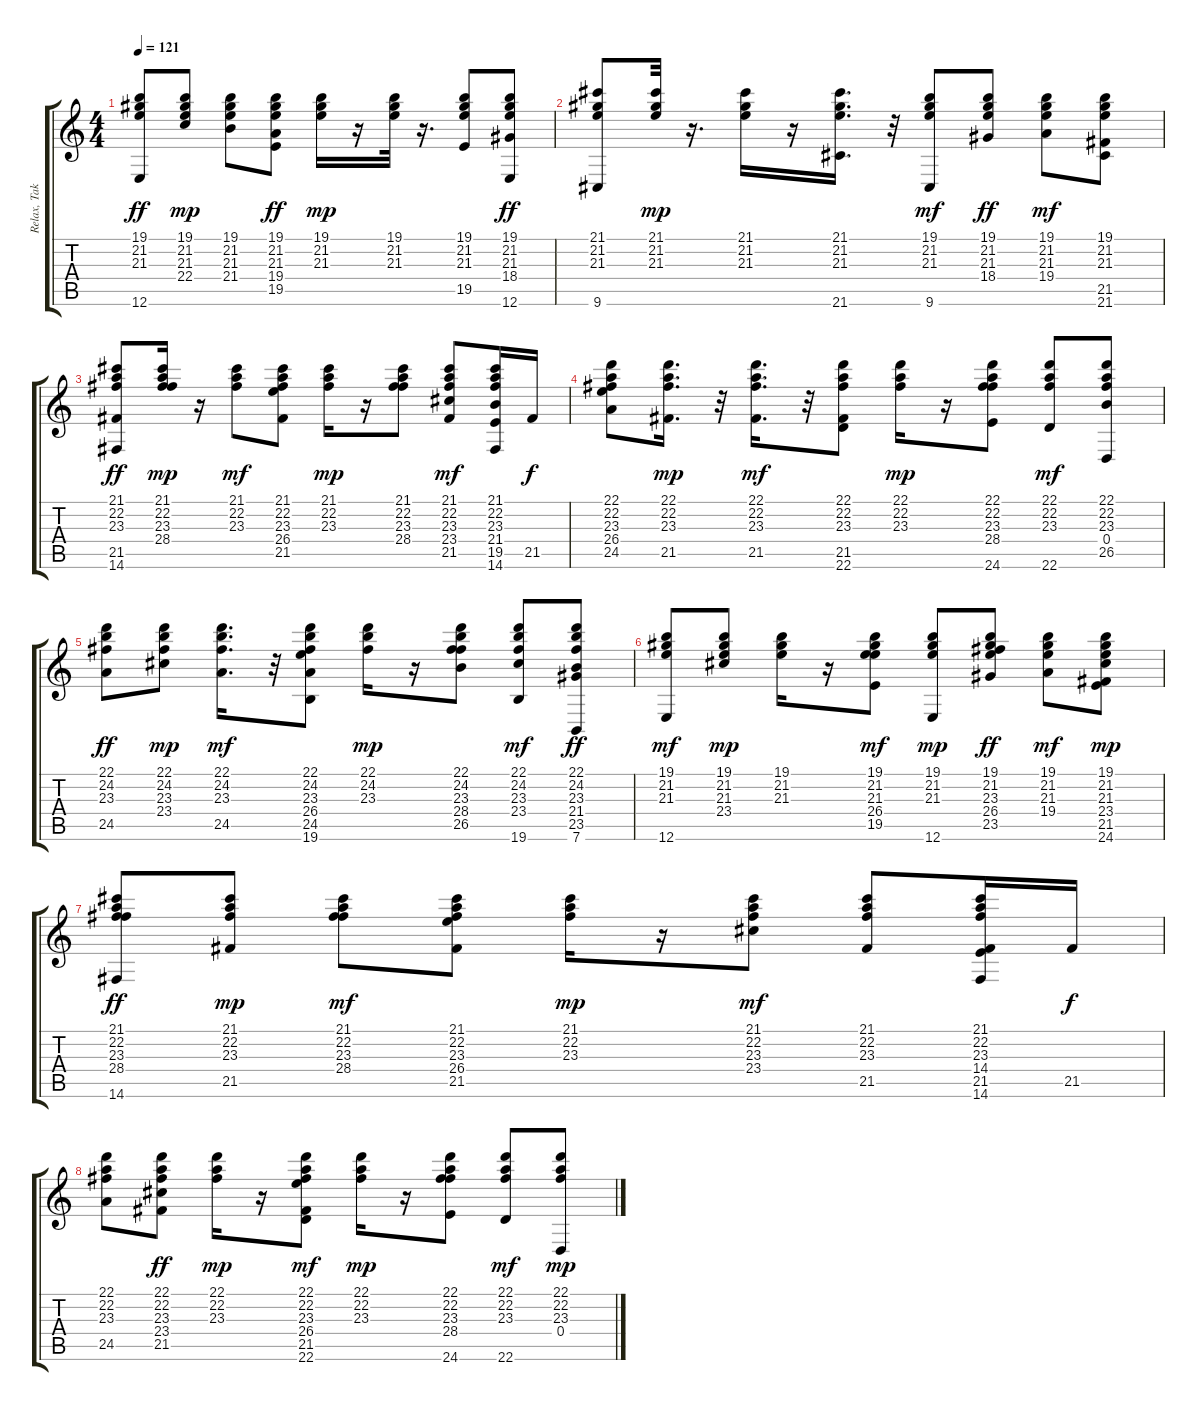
\track ("Relax, Take It Easy - Mika" "Relax, Tak") {instrument glockenspiel}
\staff {score tabs}
\tuning (E4 B3 G3 D3 A2 E2) {hide}
\ts (4 4)
\tempo 121
\clef g2
\ks c
(19.1 21.2 21.3 12.6).8{dy ff} (19.1 21.2 21.3 22.4).8{dy mp} (19.1 21.2 21.3 21.4).8 (19.1 21.2 21.3 19.4 19.5).8{dy ff} (19.1 21.2 21.3).16{dy mp} r.16 (19.1 21.2 21.3).32 r.16{d} (19.1 21.2 21.3 19.5).8 (19.1 21.2 21.3 18.4 12.6).8{dy ff} |
(21.1 21.2 21.3 9.6).8 (21.1 21.2 21.3).32{dy mp} r.16{d} (21.1 21.2 21.3).16 r.16 (21.1 21.2 21.3 21.6).16{d} r.32 (19.1 21.2 21.3 9.6).8{dy mf} (19.1 21.2 21.3 18.4).8{dy ff instrument sopranosax} (19.1 21.2 21.3 19.4).8{dy mf} (19.1 21.2 21.3 21.5 21.6).8 |
(21.1 22.2 23.3 21.5 14.6).8{dy ff instrument lead2sawtooth} (21.1 22.2 23.3 28.4).16{dy mp} r.16 (21.1 22.2 23.3).8{dy mf} (21.1 22.2 23.3 26.4 21.5).8 (21.1 22.2 23.3).16{dy mp} r.16 (21.1 22.2 23.3 28.4).8 (21.1 22.2 23.3 23.4 21.5).8{dy mf} (21.1 22.2 23.3 21.4 19.5 14.6).16 21.5.16{dy f} |
(22.1 22.2 23.3 26.4 24.5).8 (22.1 22.2 23.3 21.5).16{d dy mp} r.32 (22.1 22.2 23.3 21.5).16{d dy mf} r.32 (22.1 22.2 23.3 21.5 22.6).8 (22.1 22.2 23.3).16{dy mp} r.16 (22.1 22.2 23.3 28.4 24.6).8 (22.1 22.2 23.3 22.6).8{dy mf} (22.1 22.2 23.3 0.4 26.5).8 |
(22.1 24.2 23.3 24.5).8{dy ff} (22.1 24.2 23.3 23.4).8{dy mp} (22.1 24.2 23.3 24.5).16{d dy mf} r.32 (22.1 24.2 23.3 26.4 24.5 19.6).8 (22.1 24.2 23.3).16{dy mp} r.16 (22.1 24.2 23.3 28.4 26.5).8 (22.1 24.2 23.3 23.4 19.6).8{dy mf} (22.1 24.2 23.3 21.4 23.5 7.6).8{dy ff} |
(19.1 21.2 21.3 12.6).8{dy mf} (19.1 21.2 21.3 23.4).8{dy mp} (19.1 21.2 21.3).16 r.16 (19.1 21.2 21.3 26.4 19.5).8{dy mf} (19.1 21.2 21.3 12.6).8{dy mp} (19.1 21.2 23.3 26.4 23.5).8{dy ff} (19.1 21.2 21.3 19.4).8{dy mf} (19.1 21.2 21.3 23.4 21.5 24.6).8{dy mp} |
(21.1 22.2 23.3 28.4 14.6).8{dy ff} (21.1 22.2 23.3 21.5).8{dy mp} (21.1 22.2 23.3 28.4).8{dy mf} (21.1 22.2 23.3 26.4 21.5).8 (21.1 22.2 23.3).16{dy mp} r.16 (21.1 22.2 23.3 23.4).8{dy mf} (21.1 22.2 23.3 21.5).8 (21.1 22.2 23.3 14.4 21.5 14.6).16 21.5.16{dy f} |
(22.1 22.2 23.3 24.5).8 (22.1 22.2 23.3 23.4 21.5).8{dy ff} (22.1 22.2 23.3).16{dy mp} r.16 (22.1 22.2 23.3 26.4 21.5 22.6).8{dy mf} (22.1 22.2 23.3).16{dy mp} r.16 (22.1 22.2 23.3 28.4 24.6).8 (22.1 22.2 23.3 22.6).8{dy mf} (22.1 22.2 23.3 0.4).8{dy mp}
